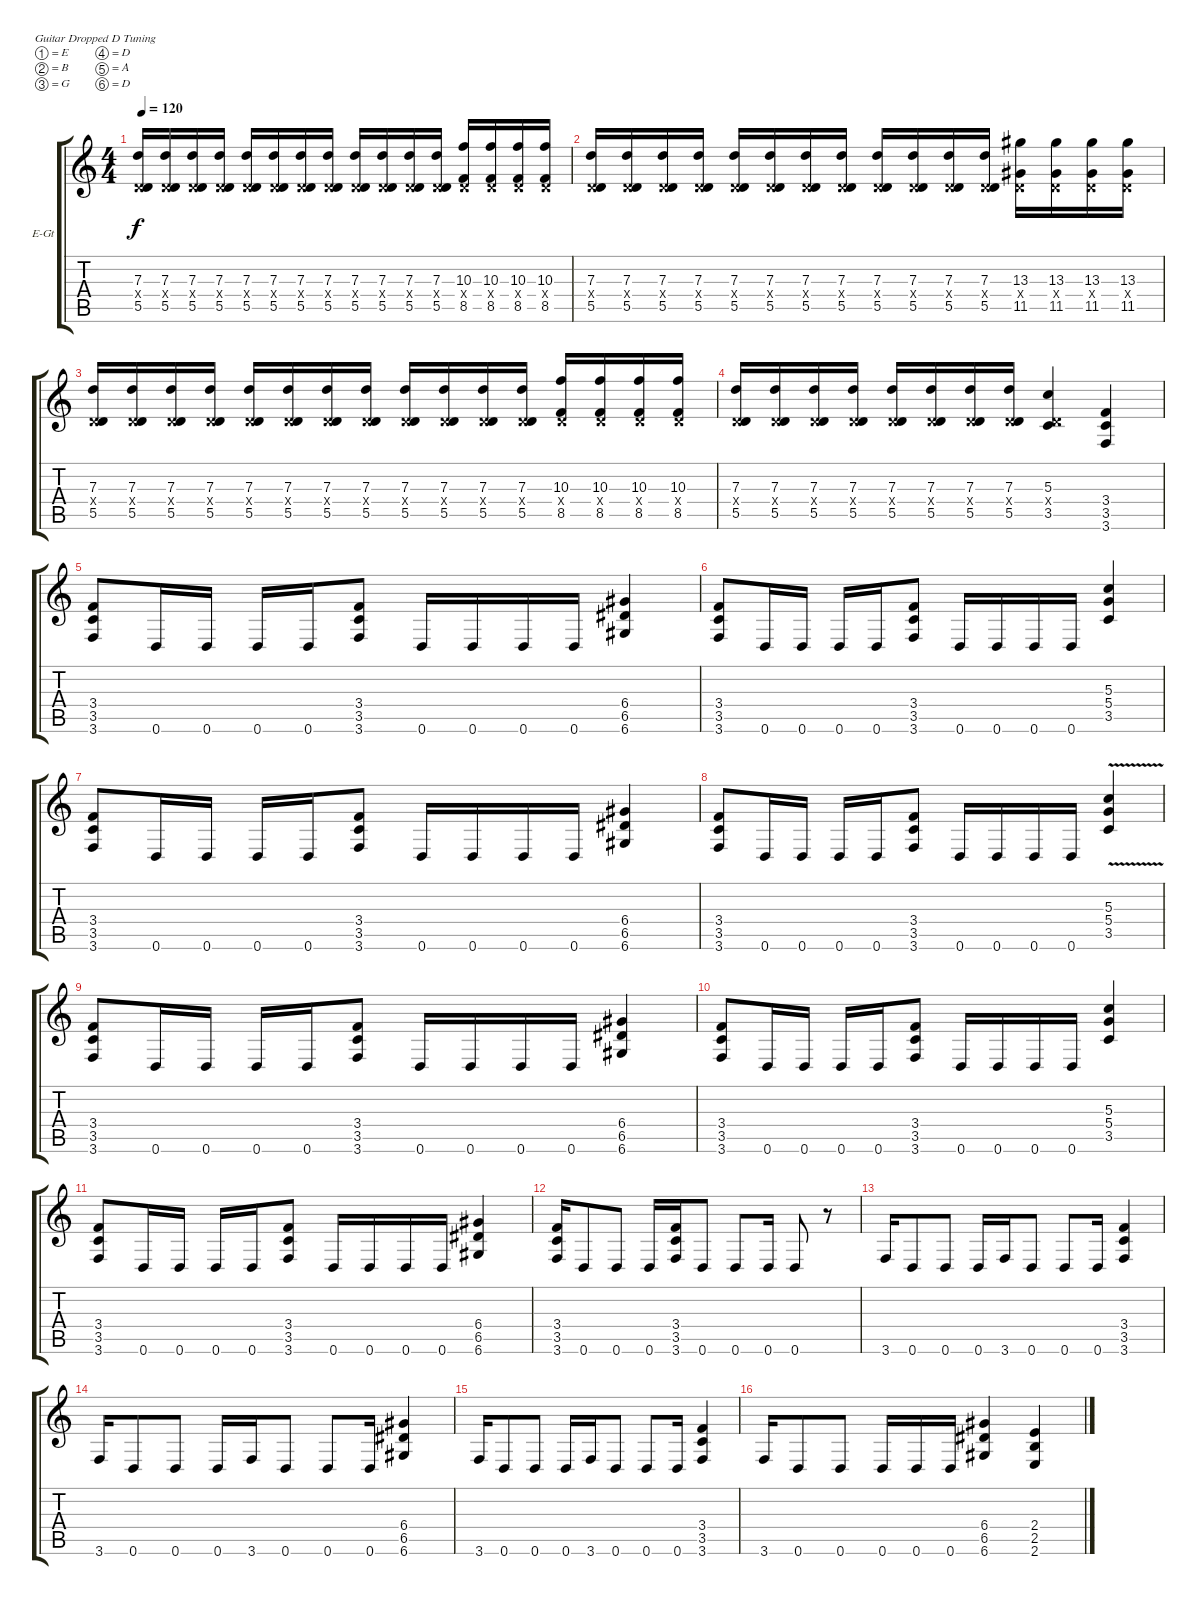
\bracketExtendMode groupsimilarinstruments
\firstSystemTrackNameOrientation horizontal
\otherSystemsTrackNameOrientation horizontal
\track ("1st guitar" "E-Gt") {instrument distortionguitar}
\staff {score tabs}
\tuning (E4 B3 G3 D3 A2 D2)
\ts (4 4)
\tempo 120
\clef g2
\ks c
(7.3 0.4{x} 5.5).16{dy f} (7.3 0.4{x} 5.5).16 (7.3 0.4{x} 5.5).16 (7.3 0.4{x} 5.5).16 (7.3 0.4{x} 5.5).16 (7.3 0.4{x} 5.5).16 (7.3 0.4{x} 5.5).16 (7.3 0.4{x} 5.5).16 (7.3 0.4{x} 5.5).16 (7.3 0.4{x} 5.5).16 (7.3 0.4{x} 5.5).16 (7.3 0.4{x} 5.5).16 (10.3 0.4{x} 8.5).16 (10.3 0.4{x} 8.5).16 (10.3 0.4{x} 8.5).16 (10.3 0.4{x} 8.5).16 |
(7.3 0.4{x} 5.5).16 (7.3 0.4{x} 5.5).16 (7.3 0.4{x} 5.5).16 (7.3 0.4{x} 5.5).16 (7.3 0.4{x} 5.5).16 (7.3 0.4{x} 5.5).16 (7.3 0.4{x} 5.5).16 (7.3 0.4{x} 5.5).16 (7.3 0.4{x} 5.5).16 (7.3 0.4{x} 5.5).16 (7.3 0.4{x} 5.5).16 (7.3 0.4{x} 5.5).16 (13.3 0.4{x} 11.5).16 (13.3 0.4{x} 11.5).16 (13.3 0.4{x} 11.5).16 (13.3 0.4{x} 11.5).16 |
(7.3 0.4{x} 5.5).16 (7.3 0.4{x} 5.5).16 (7.3 0.4{x} 5.5).16 (7.3 0.4{x} 5.5).16 (7.3 0.4{x} 5.5).16 (7.3 0.4{x} 5.5).16 (7.3 0.4{x} 5.5).16 (7.3 0.4{x} 5.5).16 (7.3 0.4{x} 5.5).16 (7.3 0.4{x} 5.5).16 (7.3 0.4{x} 5.5).16 (7.3 0.4{x} 5.5).16 (10.3 0.4{x} 8.5).16 (10.3 0.4{x} 8.5).16 (10.3 0.4{x} 8.5).16 (10.3 0.4{x} 8.5).16 |
(7.3 0.4{x} 5.5).16 (7.3 0.4{x} 5.5).16 (7.3 0.4{x} 5.5).16 (7.3 0.4{x} 5.5).16 (7.3 0.4{x} 5.5).16 (7.3 0.4{x} 5.5).16 (7.3 0.4{x} 5.5).16 (7.3 0.4{x} 5.5).16 (5.3 0.4{x} 3.5).4 (3.4 3.5 3.6).4 |
(3.4 3.5 3.6).8 0.6.16 0.6.16 0.6.16 0.6.16 (3.4 3.5 3.6).8 0.6.16 0.6.16 0.6.16 0.6.16 (6.4 6.5 6.6).4 |
(3.4 3.5 3.6).8 0.6.16 0.6.16 0.6.16 0.6.16 (3.4 3.5 3.6).8 0.6.16 0.6.16 0.6.16 0.6.16 (5.3 5.4 3.5).4 |
(3.4 3.5 3.6).8 0.6.16 0.6.16 0.6.16 0.6.16 (3.4 3.5 3.6).8 0.6.16 0.6.16 0.6.16 0.6.16 (6.4 6.5 6.6).4 |
(3.4 3.5 3.6).8 0.6.16 0.6.16 0.6.16 0.6.16 (3.4 3.5 3.6).8 0.6.16 0.6.16 0.6.16 0.6.16 (5.3{v} 5.4 3.5).4 |
(3.4 3.5 3.6).8 0.6.16 0.6.16 0.6.16 0.6.16 (3.4 3.5 3.6).8 0.6.16 0.6.16 0.6.16 0.6.16 (6.4 6.5 6.6).4 |
(3.4 3.5 3.6).8 0.6.16 0.6.16 0.6.16 0.6.16 (3.4 3.5 3.6).8 0.6.16 0.6.16 0.6.16 0.6.16 (5.3 5.4 3.5).4 |
(3.4 3.5 3.6).8 0.6.16 0.6.16 0.6.16 0.6.16 (3.4 3.5 3.6).8 0.6.16 0.6.16 0.6.16 0.6.16 (6.4 6.5 6.6).4 |
(3.4 3.5 3.6).16 0.6.8 0.6.8 0.6.16 (3.4 3.5 3.6).16 0.6.8 0.6.8 0.6.16 0.6.8 r.8 |
3.6.16 0.6.8 0.6.8 0.6.16 3.6.16 0.6.8 0.6.8 0.6.16 (3.4 3.5 3.6).4 |
3.6.16 0.6.8 0.6.8 0.6.16 3.6.16 0.6.8 0.6.8 0.6.16 (6.4 6.5 6.6).4 |
3.6.16 0.6.8 0.6.8 0.6.16 3.6.16 0.6.8 0.6.8 0.6.16 (3.4 3.5 3.6).4 |
3.6.16 0.6.8 0.6.8 0.6.16 0.6.16 0.6.16 (6.4 6.5 6.6).4 (2.4 2.5 2.6).4
